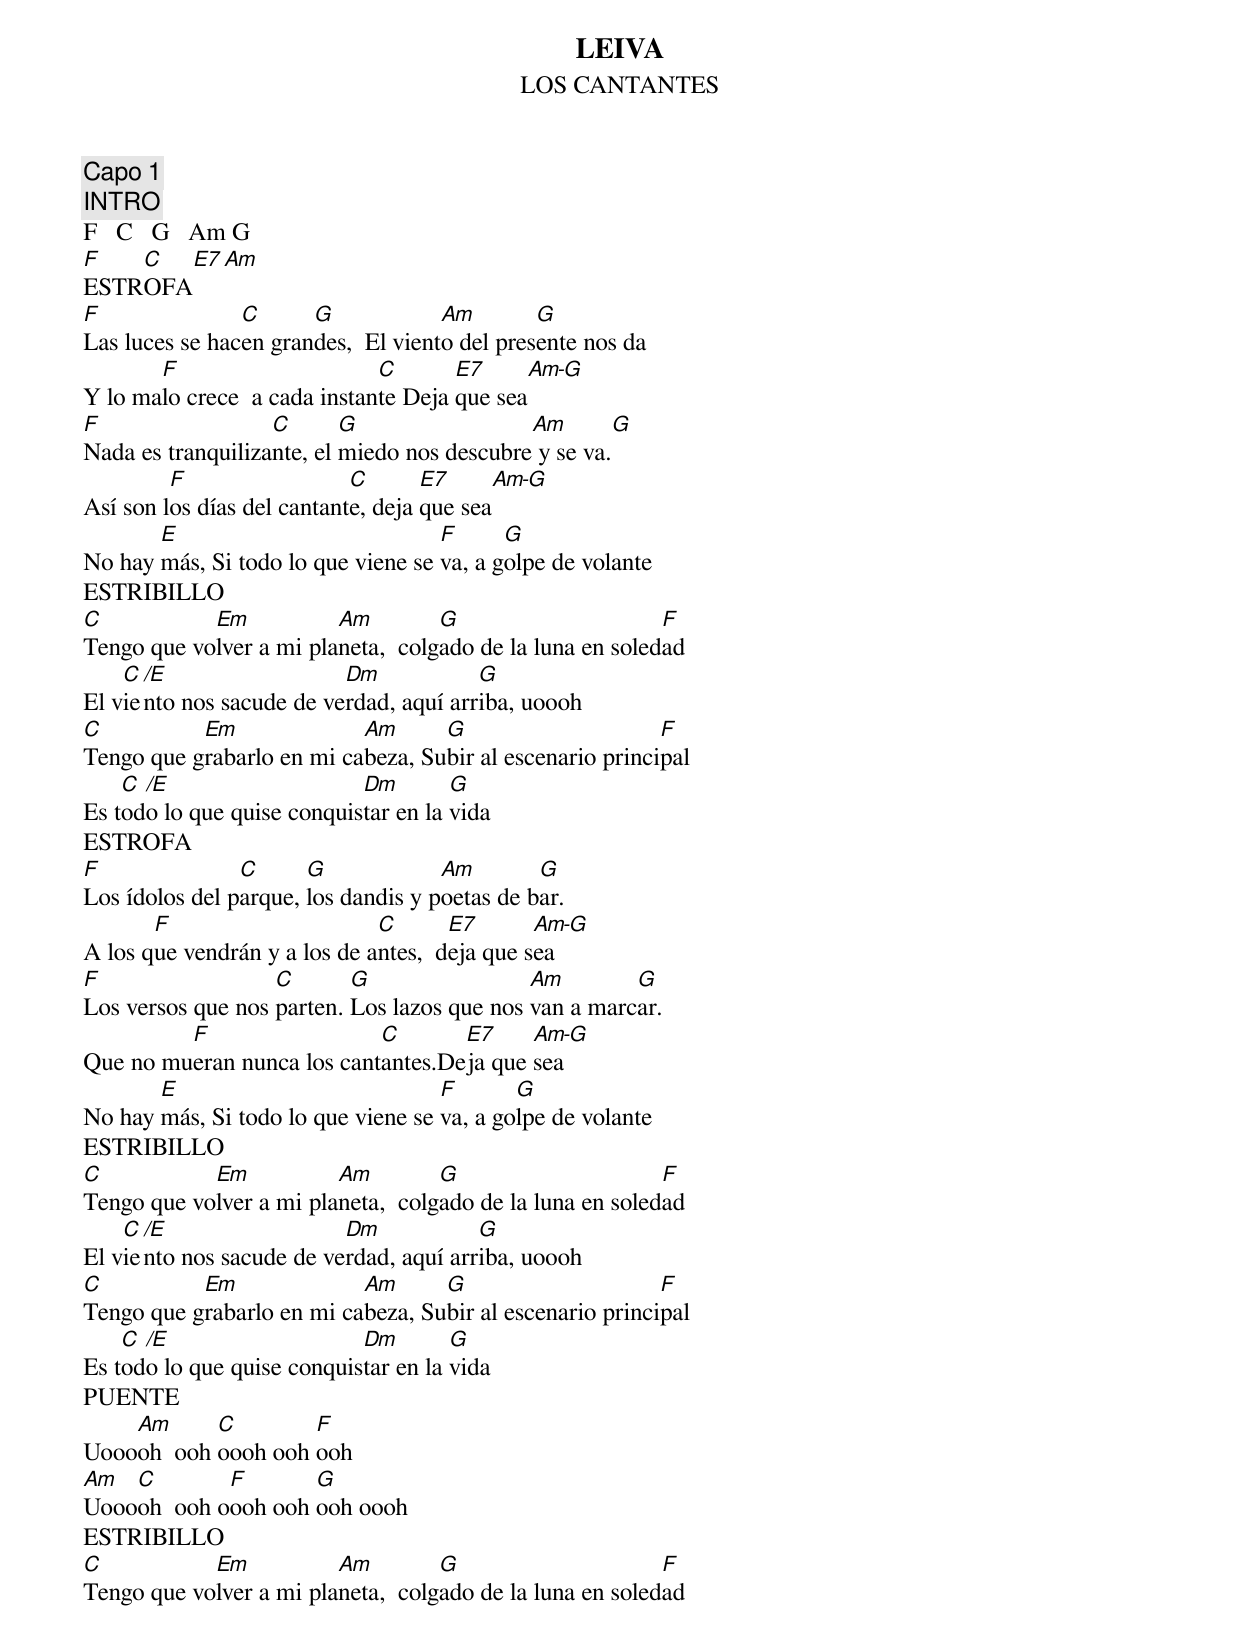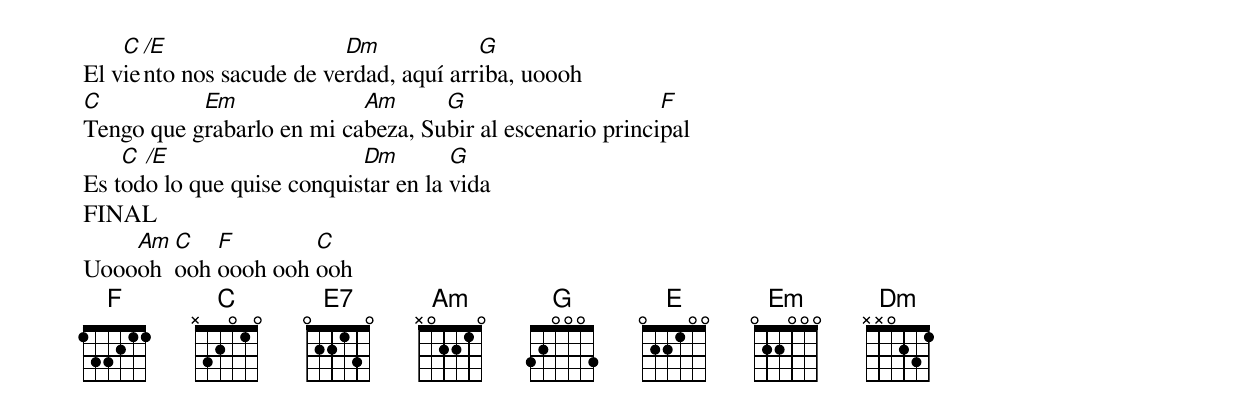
LEIVA
LOS CANTANTES
Capo 1
INTRO
F   C   G   Am G
F   C   E7  Am
ESTROFA
F               C      G             Am        G
Las luces se hacen grandes,  El viento del presente nos da
       F                      C       E7       Am-G
Y lo malo crece  a cada instante Deja que sea
F                  C       G                 Am        G
Nada es tranquilizante, el miedo nos descubre y se va.
         F                  C       E7     Am-G
Así son los días del cantante, deja que sea
       E                            F      G
No hay más, Si todo lo que viene se va, a golpe de volante
ESTRIBILLO
C           Em           Am         G                      F
Tengo que volver a mi planeta,  colgado de la luna en soledad
    C /E                  Dm            G
El viento nos sacude de verdad, aquí arriba, uoooh
C          Em              Am      G                      F
Tengo que grabarlo en mi cabeza, Subir al escenario principal
    C /E                    Dm        G
Es todo lo que quise conquistar en la vida
ESTROFA
F               C      G             Am        G
Los ídolos del parque, los dandis y poetas de bar.
       F                      C       E7       Am-G
A los que vendrán y a los de antes,  deja que sea
F                  C       G                 Am        G
Los versos que nos parten. Los lazos que nos van a marcar.
         F                  C       E7     Am-G
Que no mueran nunca los cantantes.Deja que sea
       E                            F       G
No hay más, Si todo lo que viene se va, a golpe de volante
ESTRIBILLO
C           Em           Am         G                      F
Tengo que volver a mi planeta,  colgado de la luna en soledad
    C /E                  Dm            G
El viento nos sacude de verdad, aquí arriba, uoooh
C          Em              Am      G                      F
Tengo que grabarlo en mi cabeza, Subir al escenario principal
    C /E                    Dm        G
Es todo lo que quise conquistar en la vida
PUENTE
    Am      C        F
Uooooh  ooh oooh ooh ooh
Am  C        F       G
Uooooh  ooh oooh ooh ooh oooh
ESTRIBILLO
C           Em           Am         G                      F
Tengo que volver a mi planeta,  colgado de la luna en soledad
    C /E                  Dm            G
El viento nos sacude de verdad, aquí arriba, uoooh
C          Em              Am      G                      F
Tengo que grabarlo en mi cabeza, Subir al escenario principal
    C /E                    Dm        G
Es todo lo que quise conquistar en la vida
FINAL
    Am  C   F        C
Uooooh  ooh oooh ooh ooh
